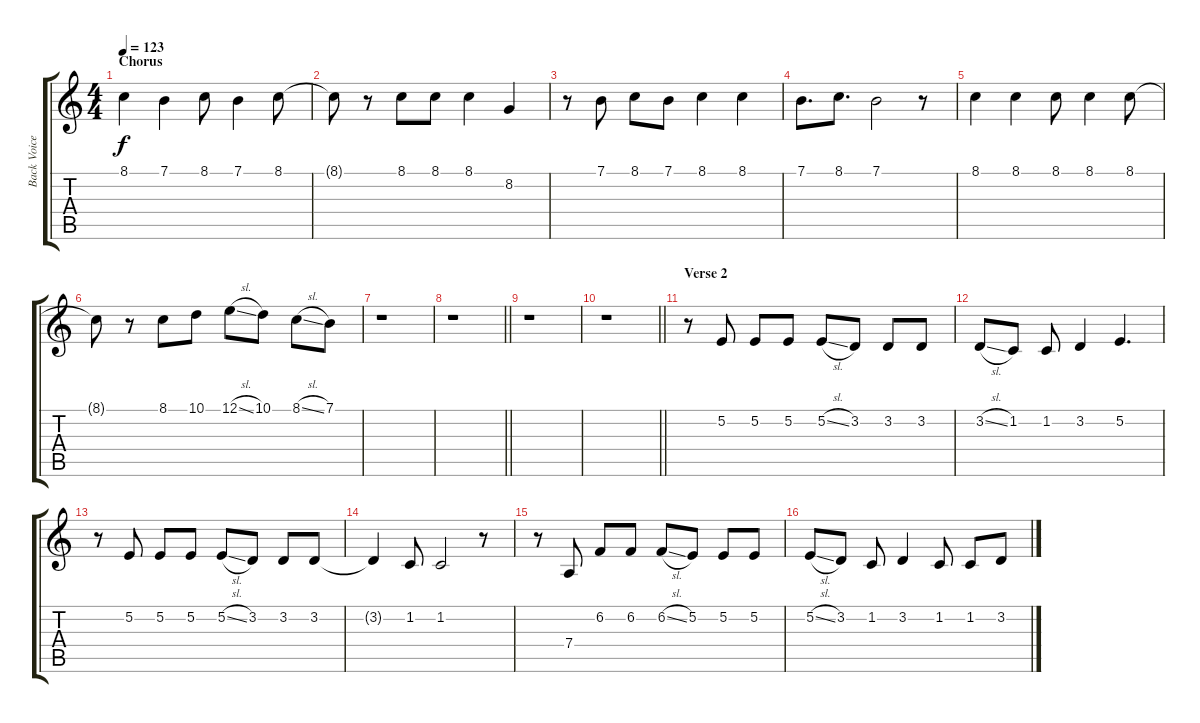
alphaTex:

\track ("Back Voice" "Back Voice") {instrument tenorsax}
\staff {score tabs}
\tuning (E4 B3 G3 D3 A2 E2) {hide}
\ts (4 4)
\section ("" "Chorus")
\tempo 123
\clef g2
\ks c
8.1.4{dy f} 7.1.4 8.1.8 7.1.4 8.1.8 |
8.1{t}.8 r.8 8.1.8 8.1.8 8.1.4 8.2.4 |
r.8 7.1.8 8.1.8 7.1.8 8.1.4 8.1.4 |
7.1.8{d} 8.1.8{d} 7.1.2 r.8 |
8.1.4 8.1.4 8.1.8 8.1.4 8.1.8 |
8.1{t}.8 r.8 8.1.8 10.1.8 12.1{sl}.8 10.1.8 8.1{sl}.8 7.1.8 |
r.1 |
\barLineRight lightlight
r.1 |
r.1 |
\barLineRight lightlight
r.1 |
\section ("" "Verse 2")
r.8 5.2.8 5.2.8 5.2.8 5.2{sl}.8 3.2.8 3.2.8 3.2.8 |
3.2{sl}.8 1.2.8 1.2.8 3.2.4 5.2.4{d} |
r.8 5.2.8 5.2.8 5.2.8 5.2{sl}.8 3.2.8 3.2.8 3.2.8 |
3.2{t}.4 1.2.8 1.2.2 r.8 |
r.8 7.4.8 6.2.8 6.2.8 6.2{sl}.8 5.2.8 5.2.8 5.2.8 |
5.2{sl}.8 3.2.8 1.2.8 3.2.4 1.2.8 1.2.8 3.2.8
